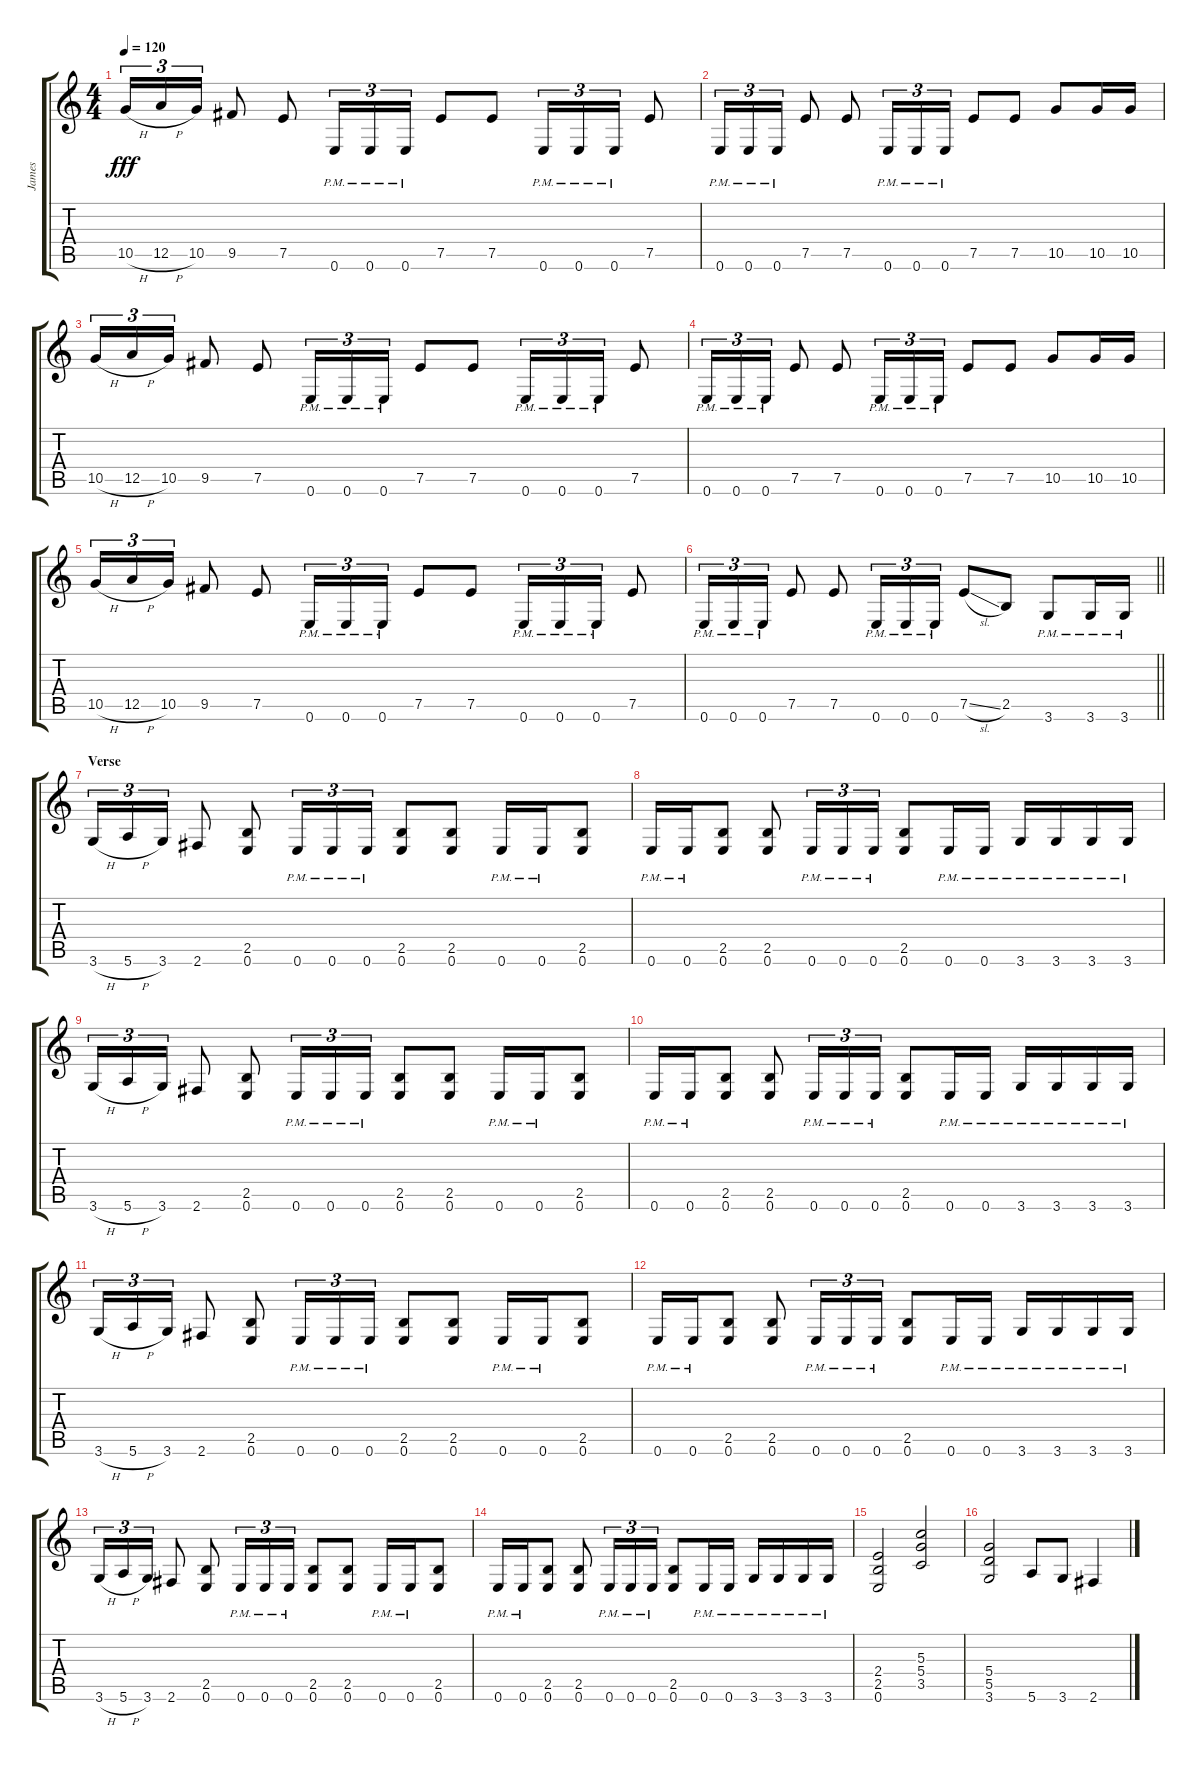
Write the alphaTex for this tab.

\track ("James" "James") {instrument distortionguitar}
\staff {score tabs}
\tuning (E4 B3 G3 D3 A2 E2) {hide}
\ts (4 4)
\tempo 120
\clef g2
\ks c
10.5{h}.16{tu (3 2) dy fff} 12.5{h}.16{tu (3 2)} 10.5.16{tu (3 2)} 9.5.8 7.5.8 0.6{pm}.16{tu (3 2)} 0.6{pm}.16{tu (3 2)} 0.6{pm}.16{tu (3 2)} 7.5.8 7.5.8 0.6{pm}.16{tu (3 2)} 0.6{pm}.16{tu (3 2)} 0.6{pm}.16{tu (3 2)} 7.5.8 |
0.6{pm}.16{tu (3 2)} 0.6{pm}.16{tu (3 2)} 0.6{pm}.16{tu (3 2)} 7.5.8 7.5.8 0.6{pm}.16{tu (3 2)} 0.6{pm}.16{tu (3 2)} 0.6{pm}.16{tu (3 2)} 7.5.8 7.5.8 10.5.8 10.5.16 10.5.16 |
10.5{h}.16{tu (3 2)} 12.5{h}.16{tu (3 2)} 10.5.16{tu (3 2)} 9.5.8 7.5.8 0.6{pm}.16{tu (3 2)} 0.6{pm}.16{tu (3 2)} 0.6{pm}.16{tu (3 2)} 7.5.8 7.5.8 0.6{pm}.16{tu (3 2)} 0.6{pm}.16{tu (3 2)} 0.6{pm}.16{tu (3 2)} 7.5.8 |
0.6{pm}.16{tu (3 2)} 0.6{pm}.16{tu (3 2)} 0.6{pm}.16{tu (3 2)} 7.5.8 7.5.8 0.6{pm}.16{tu (3 2)} 0.6{pm}.16{tu (3 2)} 0.6{pm}.16{tu (3 2)} 7.5.8 7.5.8 10.5.8 10.5.16 10.5.16 |
10.5{h}.16{tu (3 2)} 12.5{h}.16{tu (3 2)} 10.5.16{tu (3 2)} 9.5.8 7.5.8 0.6{pm}.16{tu (3 2)} 0.6{pm}.16{tu (3 2)} 0.6{pm}.16{tu (3 2)} 7.5.8 7.5.8 0.6{pm}.16{tu (3 2)} 0.6{pm}.16{tu (3 2)} 0.6{pm}.16{tu (3 2)} 7.5.8 |
\barLineRight lightlight
0.6{pm}.16{tu (3 2)} 0.6{pm}.16{tu (3 2)} 0.6{pm}.16{tu (3 2)} 7.5.8 7.5.8 0.6{pm}.16{tu (3 2)} 0.6{pm}.16{tu (3 2)} 0.6{pm}.16{tu (3 2)} 7.5{sl}.8 2.5.8 3.6{pm}.8 3.6{pm}.16 3.6{pm}.16 |
\section ("" "Verse")
3.6{h}.16{tu (3 2)} 5.6{h}.16{tu (3 2)} 3.6.16{tu (3 2)} 2.6.8 (2.5 0.6).8 0.6{pm}.16{tu (3 2)} 0.6{pm}.16{tu (3 2)} 0.6{pm}.16{tu (3 2)} (2.5 0.6).8 (2.5 0.6).8 0.6{pm}.16 0.6{pm}.16 (2.5 0.6).8 |
0.6{pm}.16 0.6{pm}.16 (2.5 0.6).8 (2.5 0.6).8 0.6{pm}.16{tu (3 2)} 0.6{pm}.16{tu (3 2)} 0.6{pm}.16{tu (3 2)} (2.5 0.6).8 0.6{pm}.16 0.6{pm}.16 3.6{pm}.16 3.6{pm}.16 3.6{pm}.16 3.6{pm}.16 |
3.6{h}.16{tu (3 2)} 5.6{h}.16{tu (3 2)} 3.6.16{tu (3 2)} 2.6.8 (2.5 0.6).8 0.6{pm}.16{tu (3 2)} 0.6{pm}.16{tu (3 2)} 0.6{pm}.16{tu (3 2)} (2.5 0.6).8 (2.5 0.6).8 0.6{pm}.16 0.6{pm}.16 (2.5 0.6).8 |
0.6{pm}.16 0.6{pm}.16 (2.5 0.6).8 (2.5 0.6).8 0.6{pm}.16{tu (3 2)} 0.6{pm}.16{tu (3 2)} 0.6{pm}.16{tu (3 2)} (2.5 0.6).8 0.6{pm}.16 0.6{pm}.16 3.6{pm}.16 3.6{pm}.16 3.6{pm}.16 3.6{pm}.16 |
3.6{h}.16{tu (3 2)} 5.6{h}.16{tu (3 2)} 3.6.16{tu (3 2)} 2.6.8 (2.5 0.6).8 0.6{pm}.16{tu (3 2)} 0.6{pm}.16{tu (3 2)} 0.6{pm}.16{tu (3 2)} (2.5 0.6).8 (2.5 0.6).8 0.6{pm}.16 0.6{pm}.16 (2.5 0.6).8 |
0.6{pm}.16 0.6{pm}.16 (2.5 0.6).8 (2.5 0.6).8 0.6{pm}.16{tu (3 2)} 0.6{pm}.16{tu (3 2)} 0.6{pm}.16{tu (3 2)} (2.5 0.6).8 0.6{pm}.16 0.6{pm}.16 3.6{pm}.16 3.6{pm}.16 3.6{pm}.16 3.6{pm}.16 |
3.6{h}.16{tu (3 2)} 5.6{h}.16{tu (3 2)} 3.6.16{tu (3 2)} 2.6.8 (2.5 0.6).8 0.6{pm}.16{tu (3 2)} 0.6{pm}.16{tu (3 2)} 0.6{pm}.16{tu (3 2)} (2.5 0.6).8 (2.5 0.6).8 0.6{pm}.16 0.6{pm}.16 (2.5 0.6).8 |
0.6{pm}.16 0.6{pm}.16 (2.5 0.6).8 (2.5 0.6).8 0.6{pm}.16{tu (3 2)} 0.6{pm}.16{tu (3 2)} 0.6{pm}.16{tu (3 2)} (2.5 0.6).8 0.6{pm}.16 0.6{pm}.16 3.6{pm}.16 3.6{pm}.16 3.6{pm}.16 3.6{pm}.16 |
(2.4 2.5 0.6).2 (5.3 5.4 3.5).2 |
(5.4 5.5 3.6).2 5.6.8 3.6.8 2.6.4
